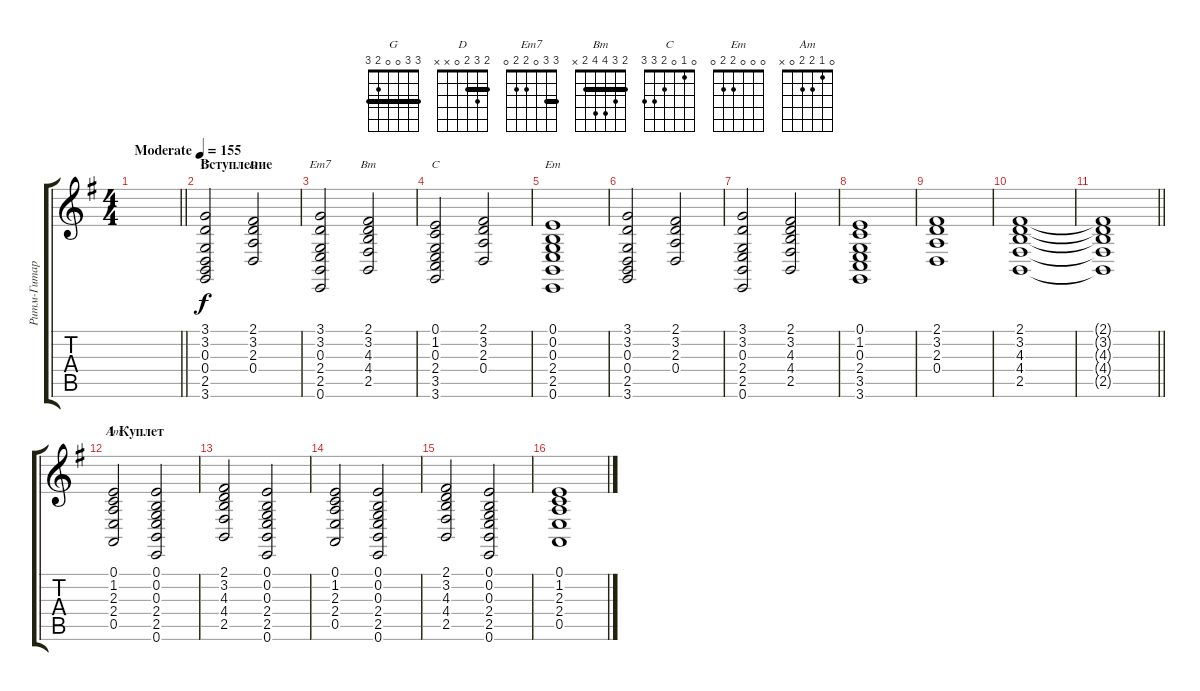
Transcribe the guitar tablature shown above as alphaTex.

\track ("Ритм-Гитара (Бой)" "Ритм-Гитар") {instrument orchestralharp}
\staff {score tabs}
\tuning (E4 B3 G3 D3 A2 E2) {hide}
\chord ("G" 3 3 0 0 2 3) {barre 3}
\chord ("D" 2 3 2 0 x x) {barre 2}
\chord ("Em7" 3 3 0 2 2 0) {barre 3}
\chord ("Bm" 2 3 4 4 2 x) {barre 2}
\chord ("C" 0 1 0 2 3 3)
\chord ("Em" 0 0 0 2 2 0)
\chord ("Am" 0 1 2 2 0 x)
\ts (4 4)
\tempo (155 "Moderate")
\clef g2
\barLineRight lightlight
\ks eminor
|
\section ("" "Вступление")
(3.1 3.2 0.3 0.4 2.5 3.6).2{ch "G"} (2.1 3.2 2.3 0.4).2{ch "D"} |
(3.1 3.2 0.3 2.4 2.5 0.6).2{ch "Em7"} (2.1 3.2 4.3 4.4 2.5).2{ch "Bm"} |
(0.1 1.2 0.3 2.4 3.5 3.6).2{ch "C"} (2.1 3.2 2.3 0.4).2 |
(0.1 0.2 0.3 2.4 2.5 0.6).1{ch "Em"} |
(3.1 3.2 0.3 0.4 2.5 3.6).2 (2.1 3.2 2.3 0.4).2 |
(3.1 3.2 0.3 2.4 2.5 0.6).2 (2.1 3.2 4.3 4.4 2.5).2 |
(0.1 1.2 0.3 2.4 3.5 3.6).1 |
(2.1 3.2 2.3 0.4).1 |
(2.1 3.2 4.3 4.4 2.5).1 |
\barLineRight lightlight
(2.1{t} 3.2{t} 4.3{t} 4.4{t} 2.5{t}).1 |
\section ("" "1 Куплет")
(0.1 1.2 2.3 2.4 0.5).2{ch "Am"} (0.1 0.2 0.3 2.4 2.5 0.6).2 |
(2.1 3.2 4.3 4.4 2.5).2 (0.1 0.2 0.3 2.4 2.5 0.6).2 |
(0.1 1.2 2.3 2.4 0.5).2 (0.1 0.2 0.3 2.4 2.5 0.6).2 |
(2.1 3.2 4.3 4.4 2.5).2 (0.1 0.2 0.3 2.4 2.5 0.6).2 |
(0.1 1.2 2.3 2.4 0.5).1
